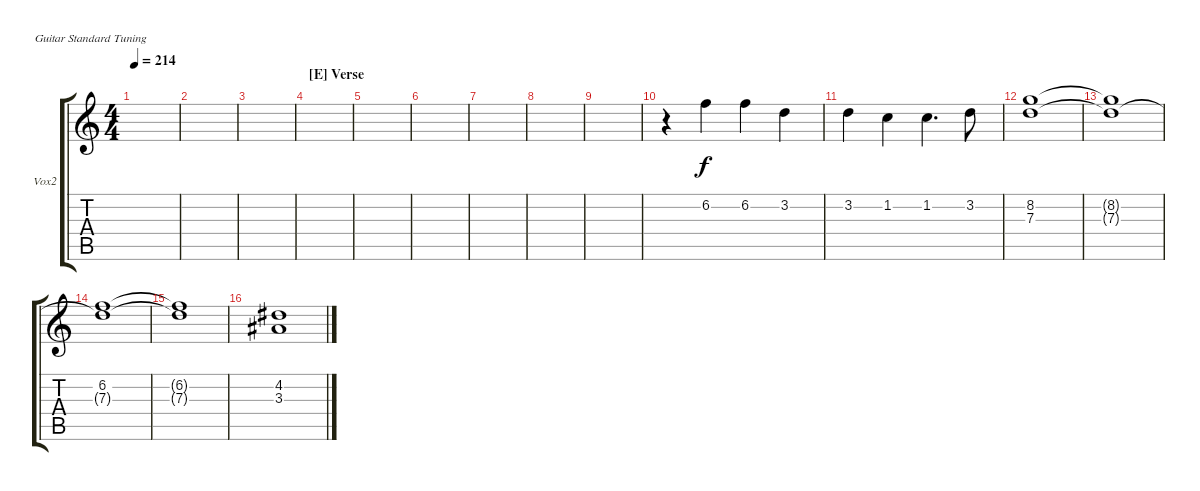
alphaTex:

\defaultSystemsLayout 4
\bracketExtendMode groupsimilarinstruments
\firstSystemTrackNameOrientation horizontal
\otherSystemsTrackNameOrientation horizontal
\track ("Zach - Vocals" "Vox2") {instrument distortionguitar}
\staff {score tabs}
\tuning (E4 B3 G3 D3 A2 E2)
\ts (4 4)
\tempo 214
\clef g2
\ks c
|
|
|
\section ("E" "Verse")
|
|
|
|
|
|
r.4 6.2.4 6.2.4 3.2.4 |
3.2.4 1.2.4 1.2.4{d} 3.2.8 |
(8.2 7.3).1 |
(8.2{t} 7.3{t}).1 |
(6.2 7.3{t}).1 |
(6.2{t} 7.3{t}).1 |
(4.2 3.3).1
